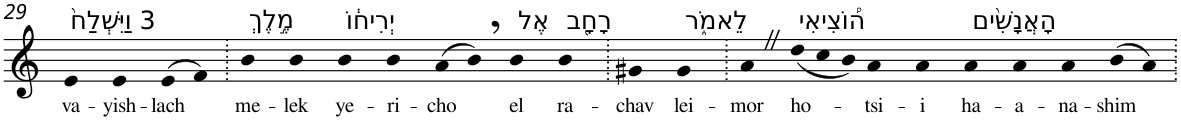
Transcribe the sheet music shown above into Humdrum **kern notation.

**kern	**text
*part1	*part1
*staff1	*staff1
*I"Piano	*
*I'Pno	*
!!LO:PB:g=z
*clefG2	*
*k[]	*
=29	=29
!LO:TX:a:t=3 וַיִּשְׁלַח֙	!
!	!LO:LY:b
4e	va-
!	!LO:LY:b
4e	-yish-
!	!LO:LY:b
(>8e	-lach
8f)	.
=30.	=30.
!LO:TX:a:t=מֶ֣לֶךְ	!
!	!LO:LY:b
4b	me-
!	!LO:LY:b
4b	-lek
!LO:TX:a:t=יְרִיח֔וֹ	!
!	!LO:LY:b
4b	ye-
!	!LO:LY:b
4b	-ri-
!	!LO:LY:b
(>8a	-cho
8b,)	.
!LO:TX:a:t=אֶל	!
!	!LO:LY:b
4b	el
!LO:TX:a:t=רָחָ֖ב	!
!	!LO:LY:b
4b	ra-
=31.	=31.
!	!LO:LY:b
4g#X	-chav
!LO:TX:a:t=לֵאמֹ֑ר	!
!	!LO:LY:b
4g#	lei-
=32.	=32.
!	!LO:LY:b
4aZ	-mor
*Xtuplet	*
!LO:TX:a:t=ה֠וֹצִיאִי	!
!	!LO:LY:b
(<12dd	ho-
12cc	.
12b)	.
!	!LO:LY:b
4a	-tsi-
!	!LO:LY:b
4a	-i
!LO:TX:a:t=הָאֲנָשִׁ֨ים	!
!	!LO:LY:b
4a	ha-
!	!LO:LY:b
4a	-a-
!	!LO:LY:b
4a	-na-
!	!LO:LY:b
(>8b	-shim
8a)	.
=.	=.
*-	*-
